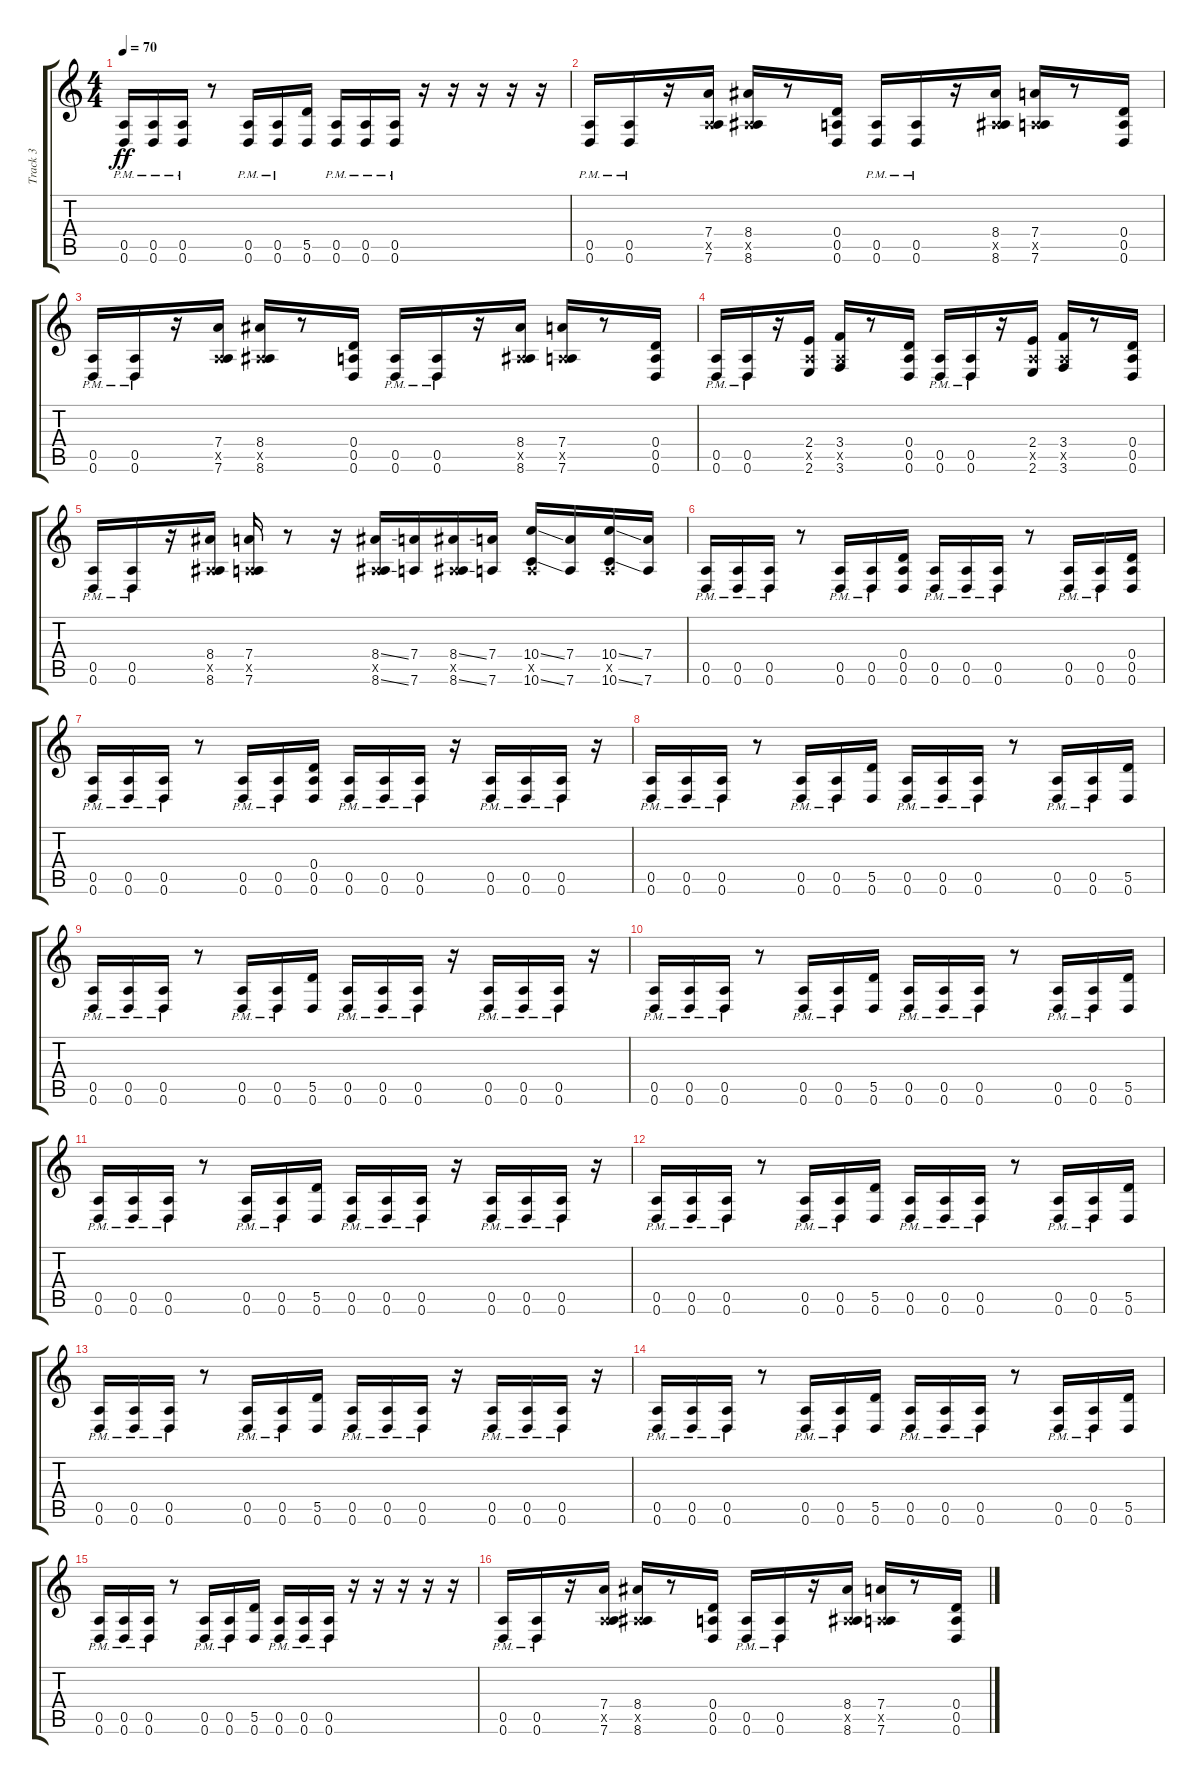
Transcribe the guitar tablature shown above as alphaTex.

\track ("Track 3" "Track 3") {instrument distortionguitar}
\staff {score tabs}
\tuning (E4 B3 G3 D3 A2 D2) {hide}
\ts (4 4)
\tempo 70
\clef g2
\ks c
(0.5{pm} 0.6{pm}).16{dy ff} (0.5{pm} 0.6{pm}).16 (0.5{pm} 0.6{pm}).16 r.8 (0.5{pm} 0.6{pm}).16 (0.5{pm} 0.6{pm}).16 (5.5 0.6).16 (0.5{pm} 0.6{pm}).16 (0.5{pm} 0.6{pm}).16 (0.5{pm} 0.6{pm}).16 r.16 r.16 r.16 r.16 r.16 |
(0.5{pm} 0.6{pm}).16 (0.5{pm} 0.6{pm}).16 r.16 (7.4 0.5{x} 7.6).16 (8.4 0.5{x} 8.6).16 r.8 (0.4 0.5 0.6).16 (0.5{pm} 0.6{pm}).16 (0.5{pm} 0.6{pm}).16 r.16 (8.4 0.5{x} 8.6).16 (7.4 0.5{x} 7.6).16 r.8 (0.4 0.5 0.6).16 |
(0.5{pm} 0.6{pm}).16 (0.5{pm} 0.6{pm}).16 r.16 (7.4 0.5{x} 7.6).16 (8.4 0.5{x} 8.6).16 r.8 (0.4 0.5 0.6).16 (0.5{pm} 0.6{pm}).16 (0.5{pm} 0.6{pm}).16 r.16 (8.4 0.5{x} 8.6).16 (7.4 0.5{x} 7.6).16 r.8 (0.4 0.5 0.6).16 |
(0.5{pm} 0.6{pm}).16 (0.5{pm} 0.6{pm}).16 r.16 (2.4 0.5{x} 2.6).16 (3.4 0.5{x} 3.6).16 r.8 (0.4 0.5 0.6).16 (0.5{pm} 0.6{pm}).16 (0.5{pm} 0.6{pm}).16 r.16 (2.4 0.5{x} 2.6).16 (3.4 0.5{x} 3.6).16 r.8 (0.4 0.5 0.6).16 |
(0.5{pm} 0.6{pm}).16 (0.5{pm} 0.6{pm}).16 r.16 (8.4 0.5{x} 8.6).16 (7.4 0.5{x} 7.6).16 r.8 r.16 (8.4{ss} 0.5{x} 8.6{ss}).16 (7.4 7.6).16 (8.4{ss} 0.5{x} 8.6{ss}).16 (7.4 7.6).16 (10.4{ss} 0.5{x} 10.6{ss}).16 (7.4 7.6).16 (10.4{ss} 0.5{x} 10.6{ss}).16 (7.4 7.6).16 |
(0.5{pm} 0.6{pm}).16 (0.5{pm} 0.6{pm}).16 (0.5{pm} 0.6{pm}).16 r.8 (0.5{pm} 0.6{pm}).16 (0.5{pm} 0.6{pm}).16 (0.4 0.5 0.6).16 (0.5{pm} 0.6{pm}).16 (0.5{pm} 0.6{pm}).16 (0.5{pm} 0.6{pm}).16 r.8 (0.5{pm} 0.6{pm}).16 (0.5{pm} 0.6{pm}).16 (0.4 0.5 0.6).16 |
(0.5{pm} 0.6{pm}).16 (0.5{pm} 0.6{pm}).16 (0.5{pm} 0.6{pm}).16 r.8 (0.5{pm} 0.6{pm}).16 (0.5{pm} 0.6{pm}).16 (0.4 0.5 0.6).16 (0.5{pm} 0.6{pm}).16 (0.5{pm} 0.6{pm}).16 (0.5{pm} 0.6{pm}).16 r.16 (0.5{pm} 0.6{pm}).16 (0.5{pm} 0.6{pm}).16 (0.5{pm} 0.6{pm}).16 r.16 |
(0.5{pm} 0.6{pm}).16 (0.5{pm} 0.6{pm}).16 (0.5{pm} 0.6{pm}).16 r.8 (0.5{pm} 0.6{pm}).16 (0.5{pm} 0.6{pm}).16 (5.5 0.6).16 (0.5{pm} 0.6{pm}).16 (0.5{pm} 0.6{pm}).16 (0.5{pm} 0.6{pm}).16 r.8 (0.5{pm} 0.6{pm}).16 (0.5{pm} 0.6{pm}).16 (5.5 0.6).16 |
(0.5{pm} 0.6{pm}).16 (0.5{pm} 0.6{pm}).16 (0.5{pm} 0.6{pm}).16 r.8 (0.5{pm} 0.6{pm}).16 (0.5{pm} 0.6{pm}).16 (5.5 0.6).16 (0.5{pm} 0.6{pm}).16 (0.5{pm} 0.6{pm}).16 (0.5{pm} 0.6{pm}).16 r.16 (0.5{pm} 0.6{pm}).16 (0.5{pm} 0.6{pm}).16 (0.5{pm} 0.6{pm}).16 r.16 |
(0.5{pm} 0.6{pm}).16 (0.5{pm} 0.6{pm}).16 (0.5{pm} 0.6{pm}).16 r.8 (0.5{pm} 0.6{pm}).16 (0.5{pm} 0.6{pm}).16 (5.5 0.6).16 (0.5{pm} 0.6{pm}).16 (0.5{pm} 0.6{pm}).16 (0.5{pm} 0.6{pm}).16 r.8 (0.5{pm} 0.6{pm}).16 (0.5{pm} 0.6{pm}).16 (5.5 0.6).16 |
(0.5{pm} 0.6{pm}).16 (0.5{pm} 0.6{pm}).16 (0.5{pm} 0.6{pm}).16 r.8 (0.5{pm} 0.6{pm}).16 (0.5{pm} 0.6{pm}).16 (5.5 0.6).16 (0.5{pm} 0.6{pm}).16 (0.5{pm} 0.6{pm}).16 (0.5{pm} 0.6{pm}).16 r.16 (0.5{pm} 0.6{pm}).16 (0.5{pm} 0.6{pm}).16 (0.5{pm} 0.6{pm}).16 r.16 |
(0.5{pm} 0.6{pm}).16 (0.5{pm} 0.6{pm}).16 (0.5{pm} 0.6{pm}).16 r.8 (0.5{pm} 0.6{pm}).16 (0.5{pm} 0.6{pm}).16 (5.5 0.6).16 (0.5{pm} 0.6{pm}).16 (0.5{pm} 0.6{pm}).16 (0.5{pm} 0.6{pm}).16 r.8 (0.5{pm} 0.6{pm}).16 (0.5{pm} 0.6{pm}).16 (5.5 0.6).16 |
(0.5{pm} 0.6{pm}).16 (0.5{pm} 0.6{pm}).16 (0.5{pm} 0.6{pm}).16 r.8 (0.5{pm} 0.6{pm}).16 (0.5{pm} 0.6{pm}).16 (5.5 0.6).16 (0.5{pm} 0.6{pm}).16 (0.5{pm} 0.6{pm}).16 (0.5{pm} 0.6{pm}).16 r.16 (0.5{pm} 0.6{pm}).16 (0.5{pm} 0.6{pm}).16 (0.5{pm} 0.6{pm}).16 r.16 |
(0.5{pm} 0.6{pm}).16 (0.5{pm} 0.6{pm}).16 (0.5{pm} 0.6{pm}).16 r.8 (0.5{pm} 0.6{pm}).16 (0.5{pm} 0.6{pm}).16 (5.5 0.6).16 (0.5{pm} 0.6{pm}).16 (0.5{pm} 0.6{pm}).16 (0.5{pm} 0.6{pm}).16 r.8 (0.5{pm} 0.6{pm}).16 (0.5{pm} 0.6{pm}).16 (5.5 0.6).16 |
(0.5{pm} 0.6{pm}).16 (0.5{pm} 0.6{pm}).16 (0.5{pm} 0.6{pm}).16 r.8 (0.5{pm} 0.6{pm}).16 (0.5{pm} 0.6{pm}).16 (5.5 0.6).16 (0.5{pm} 0.6{pm}).16 (0.5{pm} 0.6{pm}).16 (0.5{pm} 0.6{pm}).16 r.16 r.16 r.16 r.16 r.16 |
(0.5{pm} 0.6{pm}).16 (0.5{pm} 0.6{pm}).16 r.16 (7.4 0.5{x} 7.6).16 (8.4 0.5{x} 8.6).16 r.8 (0.4 0.5 0.6).16 (0.5{pm} 0.6{pm}).16 (0.5{pm} 0.6{pm}).16 r.16 (8.4 0.5{x} 8.6).16 (7.4 0.5{x} 7.6).16 r.8 (0.4 0.5 0.6).16
